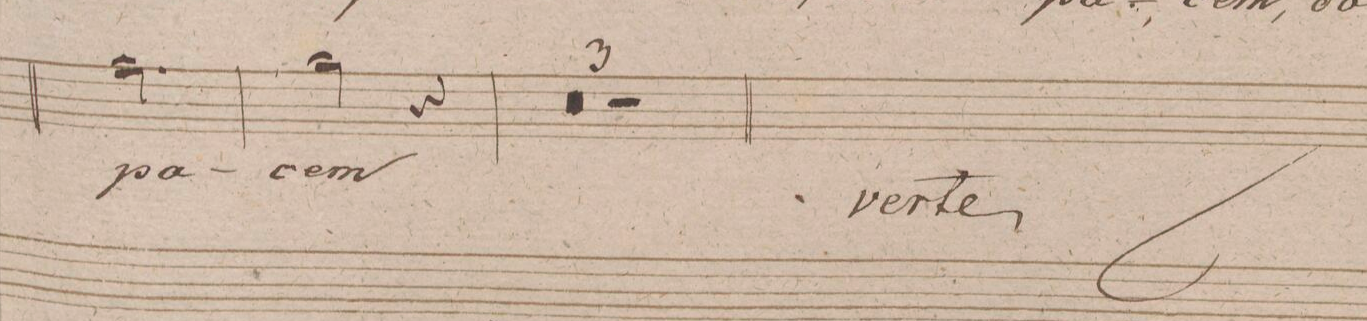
**kern	**text	**dynam
*I"Soprano	*	*
*clefC1	*	*
*k[f#c#g#d#]	*	*
*M3/4	*	*
2.dd#	pa-	.
=155	=155	=155
2ee	-cem,	.
4r	.	.
=156	=156	=156
1.r	.	.
=157	=157	=157
=158	=158	=158
2.r	.	.
=159	=159	=159
*-	*-	*-
